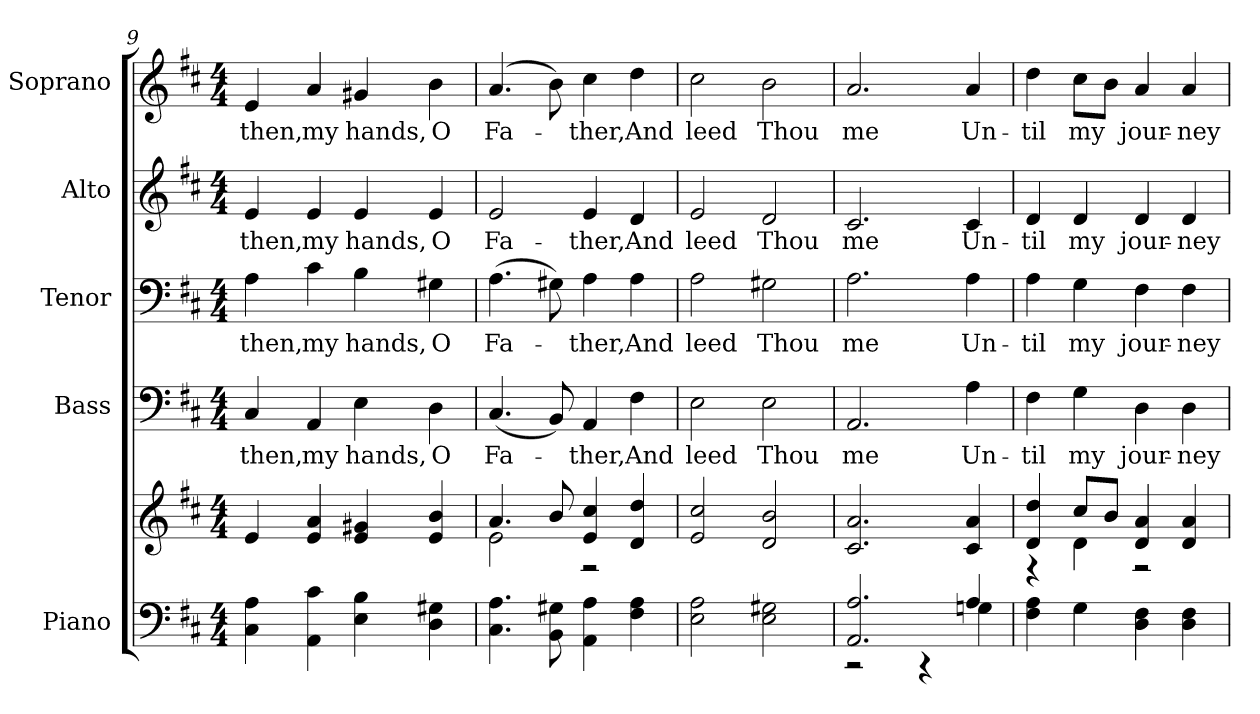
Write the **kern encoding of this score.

**kern	**kern	**kern	**text	**kern	**text	**kern	**text	**kern	**text
*part5	*part5	*part4	*part4	*part3	*part3	*part2	*part2	*part1	*part1
*staff6	*staff5	*staff4	*staff4	*staff3	*staff3	*staff2	*staff2	*staff1	*staff1
*I"Piano	*	*I"Bass	*	*I"Tenor	*	*I"Alto	*	*I"Soprano	*
*I'Pno.	*	*I'B.	*	*I'T.	*	*I'A.	*	*I'S.	*
*clefF4	*clefG2	*clefF4	*	*clefF4	*	*clefG2	*	*clefG2	*
*k[f#c#]	*k[f#c#]	*k[f#c#]	*	*k[f#c#]	*	*k[f#c#]	*	*k[f#c#]	*
*D:	*D:	*D:	*	*D:	*	*D:	*	*D:	*
*M4/4	*M4/4	*M4/4	*	*M4/4	*	*M4/4	*	*M4/4	*
=9	=9	=9	=9	=9	=9	=9	=9	=9	=9
!	!	!	!LO:LY:b:color=#000000	!	!	!	!	!	!
!	!	!	!	!	!LO:LY:b:color=#000000	!	!	!	!
!	!	!	!	!	!	!	!LO:LY:b:color=#000000	!	!
!	!	!	!	!	!	!	!	!	!LO:LY:b:color=#000000
4C#i\ 4Ai	4ei/	4C#i/	then,	4Ai\	then,	4ei/	then,	4ei/	then,
!	!	!	!LO:LY:b:color=#000000	!	!	!	!	!	!
!	!	!	!	!	!LO:LY:b:color=#000000	!	!	!	!
!	!	!	!	!	!	!	!LO:LY:b:color=#000000	!	!
!	!	!	!	!	!	!	!	!	!LO:LY:b:color=#000000
4AAi\ 4c#i	4ei/ 4ai	4AAi/	my	4c#i\	my	4ei/	my	4ai/	my
!	!	!	!LO:LY:b:color=#000000	!	!	!	!	!	!
!	!	!	!	!	!LO:LY:b:color=#000000	!	!	!	!
!	!	!	!	!	!	!	!LO:LY:b:color=#000000	!	!
!	!	!	!	!	!	!	!	!	!LO:LY:b:color=#000000
4Ei\ 4Bi	4ei/ 4g#Xi	4Ei\	hands,	4Bi\	hands,	4ei/	hands,	4g#Xi/	hands,
!	!	!	!LO:LY:b:color=#000000	!	!	!	!	!	!
!	!	!	!	!	!LO:LY:b:color=#000000	!	!	!	!
!	!	!	!	!	!	!	!LO:LY:b:color=#000000	!	!
!	!	!	!	!	!	!	!	!	!LO:LY:b:color=#000000
4Di\ 4G#Xi	4ei/ 4bi	4Di\	O	4G#Xi\	O	4ei/	O	4bi\	O
!!LO:PB:g=z
=10	=10	=10	=10	=10	=10	=10	=10	=10	=10
*	*^	*	*	*	*	*	*	*	*
!	!	!	!	!LO:LY:b:color=#000000	!	!	!	!	!	!
!	!	!	!	!	!	!LO:LY:b:color=#000000	!	!	!	!
!	!	!	!	!	!	!	!	!LO:LY:b:color=#000000	!	!
!	!	!	!	!	!	!	!	!	!	!LO:LY:b:color=#000000
4.C#i\ 4.Ai	4.ai/	2ei\	(4.C#i/	Fa-	(4.Ai\	Fa-	2ei/	Fa-	(4.ai/	Fa-
8BBi\ 8G#Xi	8bi/	.	8BBi/)	.	8G#Xi\)	.	.	.	8bi\)	.
!	!	!	!	!LO:LY:b:color=#000000	!	!	!	!	!	!
!	!	!	!	!	!	!LO:LY:b:color=#000000	!	!	!	!
!	!	!	!	!	!	!	!	!LO:LY:b:color=#000000	!	!
!	!	!	!	!	!	!	!	!	!	!LO:LY:b:color=#000000
4AAi\ 4Ai	4ei/ 4cc#i	2r	4AAi/	-ther,	4Ai\	-ther,	4ei/	-ther,	4cc#i\	-ther,
!	!	!	!	!LO:LY:b:color=#000000	!	!	!	!	!	!
!	!	!	!	!	!	!LO:LY:b:color=#000000	!	!	!	!
!	!	!	!	!	!	!	!	!LO:LY:b:color=#000000	!	!
!	!	!	!	!	!	!	!	!	!	!LO:LY:b:color=#000000
4F#i\ 4Ai	4di/ 4ddi	.	4F#i\	And	4Ai\	And	4di/	And	4ddi\	And
*	*v	*v	*	*	*	*	*	*	*	*
=11	=11	=11	=11	=11	=11	=11	=11	=11	=11
!	!	!	!LO:LY:b:color=#000000	!	!	!	!	!	!
!	!	!	!	!	!LO:LY:b:color=#000000	!	!	!	!
!	!	!	!	!	!	!	!LO:LY:b:color=#000000	!	!
!	!	!	!	!	!	!	!	!	!LO:LY:b:color=#000000
2Ei\ 2Ai	2ei/ 2cc#i	2Ei\	leed	2Ai\	leed	2ei/	leed	2cc#i\	leed
!	!	!	!LO:LY:b:color=#000000	!	!	!	!	!	!
!	!	!	!	!	!LO:LY:b:color=#000000	!	!	!	!
!	!	!	!	!	!	!	!LO:LY:b:color=#000000	!	!
!	!	!	!	!	!	!	!	!	!LO:LY:b:color=#000000
2Ei\ 2G#Xi	2di/ 2bi	2Ei\	Thou	2G#Xi\	Thou	2di/	Thou	2bi\	Thou
=12	=12	=12	=12	=12	=12	=12	=12	=12	=12
*^	*	*	*	*	*	*	*	*	*
!	!	!	!	!LO:LY:b:color=#000000	!	!	!	!	!	!
!	!	!	!	!	!	!LO:LY:b:color=#000000	!	!	!	!
!	!	!	!	!	!	!	!	!LO:LY:b:color=#000000	!	!
!	!	!	!	!	!	!	!	!	!	!LO:LY:b:color=#000000
2.AAi/ 2.Ai	2r	2.c#i/ 2.ai	2.AAi/	me	2.Ai\	me	2.c#i/	me	2.ai/	me
.	4r	.	.	.	.	.	.	.	.	.
!	!	!	!	!LO:LY:b:color=#000000	!	!	!	!	!	!
!	!	!	!	!	!	!LO:LY:b:color=#000000	!	!	!	!
!	!	!	!	!	!	!	!	!LO:LY:b:color=#000000	!	!
!	!	!	!	!	!	!	!	!	!	!LO:LY:b:color=#000000
4Ai/	4Gni\	4c#i/ 4ai	4Ai\	Un-	4Ai\	Un-	4c#i/	Un-	4ai/	Un-
*v	*v	*	*	*	*	*	*	*	*	*
!!LO:PB:g=z
=13	=13	=13	=13	=13	=13	=13	=13	=13	=13
*	*^	*	*	*	*	*	*	*	*
*^	*	*	*	*	*	*	*	*	*	*
!	!	!	!	!	!LO:LY:b:color=#000000	!	!	!	!	!	!
*v	*v	*	*	*	*	*	*	*	*	*	*
*^	*	*	*	*	*	*	*	*	*	*
!	!	!	!	!	!	!	!LO:LY:b:color=#000000	!	!	!	!
*v	*v	*	*	*	*	*	*	*	*	*	*
*^	*	*	*	*	*	*	*	*	*	*
!	!	!	!	!	!	!	!	!	!LO:LY:b:color=#000000	!	!
*v	*v	*	*	*	*	*	*	*	*	*	*
*^	*	*	*	*	*	*	*	*	*	*
!	!	!	!	!	!	!	!	!	!	!	!LO:LY:b:color=#000000
*v	*v	*	*	*	*	*	*	*	*	*	*
4F#i\ 4Ai	4di/ 4ddi	4r	4F#i\	-til	4Ai\	-til	4di/	-til	4ddi\	-til
!	!	!	!	!LO:LY:b:color=#000000	!	!	!	!	!	!
!	!	!	!	!	!	!LO:LY:b:color=#000000	!	!	!	!
!	!	!	!	!	!	!	!	!LO:LY:b:color=#000000	!	!
!	!	!	!	!	!	!	!	!	!	!LO:LY:b:color=#000000
4Gi\	8cc#i/L	4di\	4Gi\	my	4Gi\	my	4di/	my	8cc#i\L	my
.	8bi/J	.	.	.	.	.	.	.	8bi\J	.
!	!	!	!	!LO:LY:b:color=#000000	!	!	!	!	!	!
!	!	!	!	!	!	!LO:LY:b:color=#000000	!	!	!	!
!	!	!	!	!	!	!	!	!LO:LY:b:color=#000000	!	!
!	!	!	!	!	!	!	!	!	!	!LO:LY:b:color=#000000
4Di\ 4F#i	4di/ 4ai	2r	4Di\	jour-	4F#i\	jour-	4di/	jour-	4ai/	jour-
!	!	!	!	!LO:LY:b:color=#000000	!	!	!	!	!	!
!	!	!	!	!	!	!LO:LY:b:color=#000000	!	!	!	!
!	!	!	!	!	!	!	!	!LO:LY:b:color=#000000	!	!
!	!	!	!	!	!	!	!	!	!	!LO:LY:b:color=#000000
4Di\ 4F#i	4di/ 4ai	.	4Di\	-ney	4F#i\	-ney	4di/	-ney	4ai/	-ney
*	*v	*v	*	*	*	*	*	*	*	*
=	=	=	=	=	=	=	=	=	=
*-	*-	*-	*-	*-	*-	*-	*-	*-	*-
